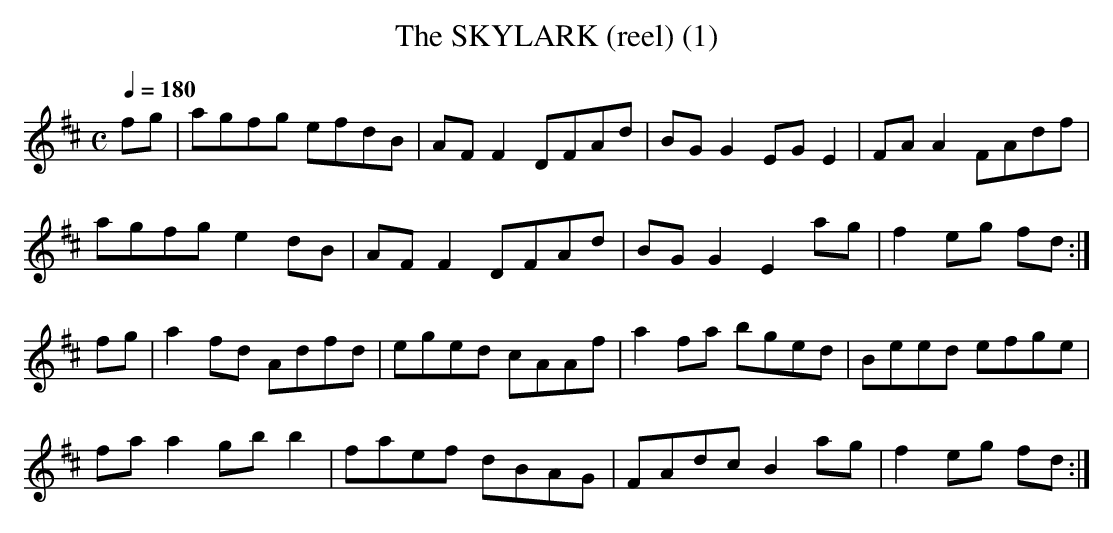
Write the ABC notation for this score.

X:1
T:SKYLARK (reel) (1), The
M:C
L:1/8
Q:1/4=180
K:D
fg|agfg efdB|AFF2 DFAd|BGG2 EGE2|FAA2 FAdf|
agfg e2dB|AFF2 DFAd|BGG2 E2ag|f2eg fd :|
fg|a2fd Adfd|eged cAAf|a2fa bged|Beed efge|
faa2 gbb2|faef dBAG|FAdc B2ag|f2eg fd:|
